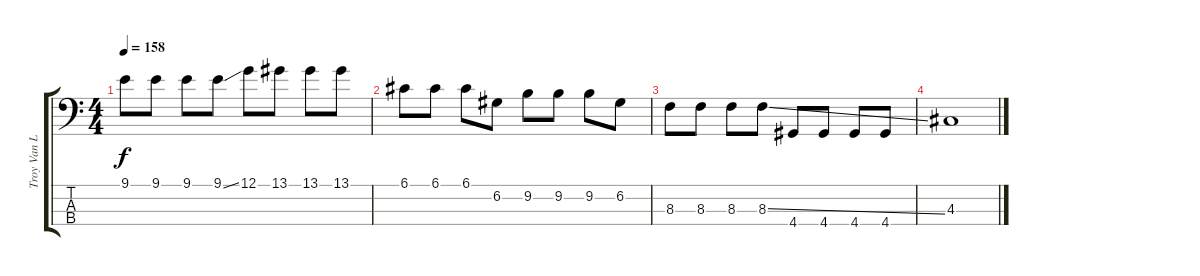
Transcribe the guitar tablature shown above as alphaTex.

\track ("Troy Van Leeuwan" "Troy Van L") {instrument electricbasspick}
\staff {score tabs}
\tuning (G2 D2 A1 E1) {hide}
\ts (4 4)
\tempo 158
\clef f4
\ks c
9.1.8{dy f} 9.1.8 9.1.8 9.1{ss}.8 12.1.8 13.1.8 13.1.8 13.1.8 |
6.1.8 6.1.8 6.1.8 6.2.8 9.2.8 9.2.8 9.2.8 6.2.8 |
8.3.8 8.3.8 8.3.8 8.3{ss}.8 4.4.8 4.4.8 4.4.8 4.4.8 |
4.3.1
